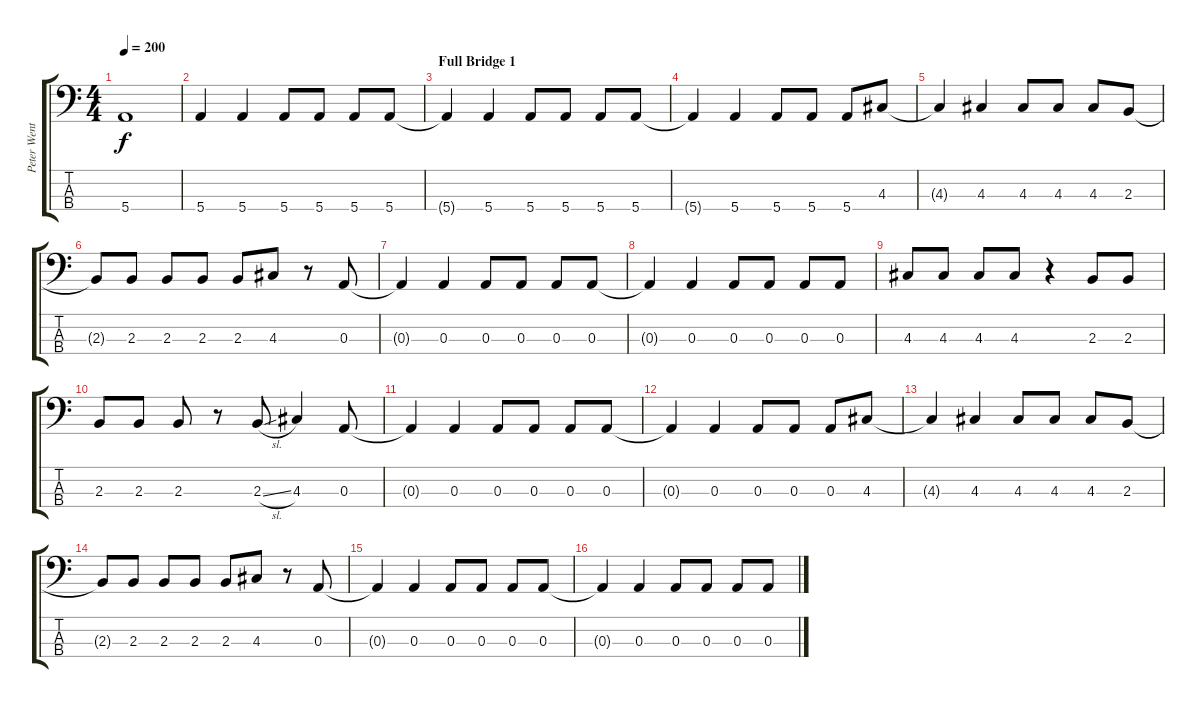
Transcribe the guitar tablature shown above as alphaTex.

\track ("Peter Wentz (Bass)" "Peter Went") {instrument electricbasspick}
\staff {score tabs}
\tuning (G2 D2 A1 E1) {hide}
\ts (4 4)
\tempo 200
\clef f4
\ks c
5.4.1{dy f} |
5.4.4 5.4.4 5.4.8 5.4.8 5.4.8 5.4.8 |
\section ("" "Full Bridge 1")
5.4{t}.4 5.4.4 5.4.8 5.4.8 5.4.8 5.4.8 |
5.4{t}.4 5.4.4 5.4.8 5.4.8 5.4.8 4.3.8 |
4.3{t}.4 4.3.4 4.3.8 4.3.8 4.3.8 2.3.8 |
2.3{t}.8 2.3.8 2.3.8 2.3.8 2.3.8 4.3.8 r.8 0.3.8 |
0.3{t}.4 0.3.4 0.3.8 0.3.8 0.3.8 0.3.8 |
0.3{t}.4 0.3.4 0.3.8 0.3.8 0.3.8 0.3.8 |
4.3.8 4.3.8 4.3.8 4.3.8 r.4 2.3.8 2.3.8 |
2.3.8 2.3.8 2.3.8 r.8 2.3{sl}.8 4.3.4 0.3.8 |
0.3{t}.4 0.3.4 0.3.8 0.3.8 0.3.8 0.3.8 |
0.3{t}.4 0.3.4 0.3.8 0.3.8 0.3.8 4.3.8 |
4.3{t}.4 4.3.4 4.3.8 4.3.8 4.3.8 2.3.8 |
2.3{t}.8 2.3.8 2.3.8 2.3.8 2.3.8 4.3.8 r.8 0.3.8 |
0.3{t}.4 0.3.4 0.3.8 0.3.8 0.3.8 0.3.8 |
0.3{t}.4 0.3.4 0.3.8 0.3.8 0.3.8 0.3.8
